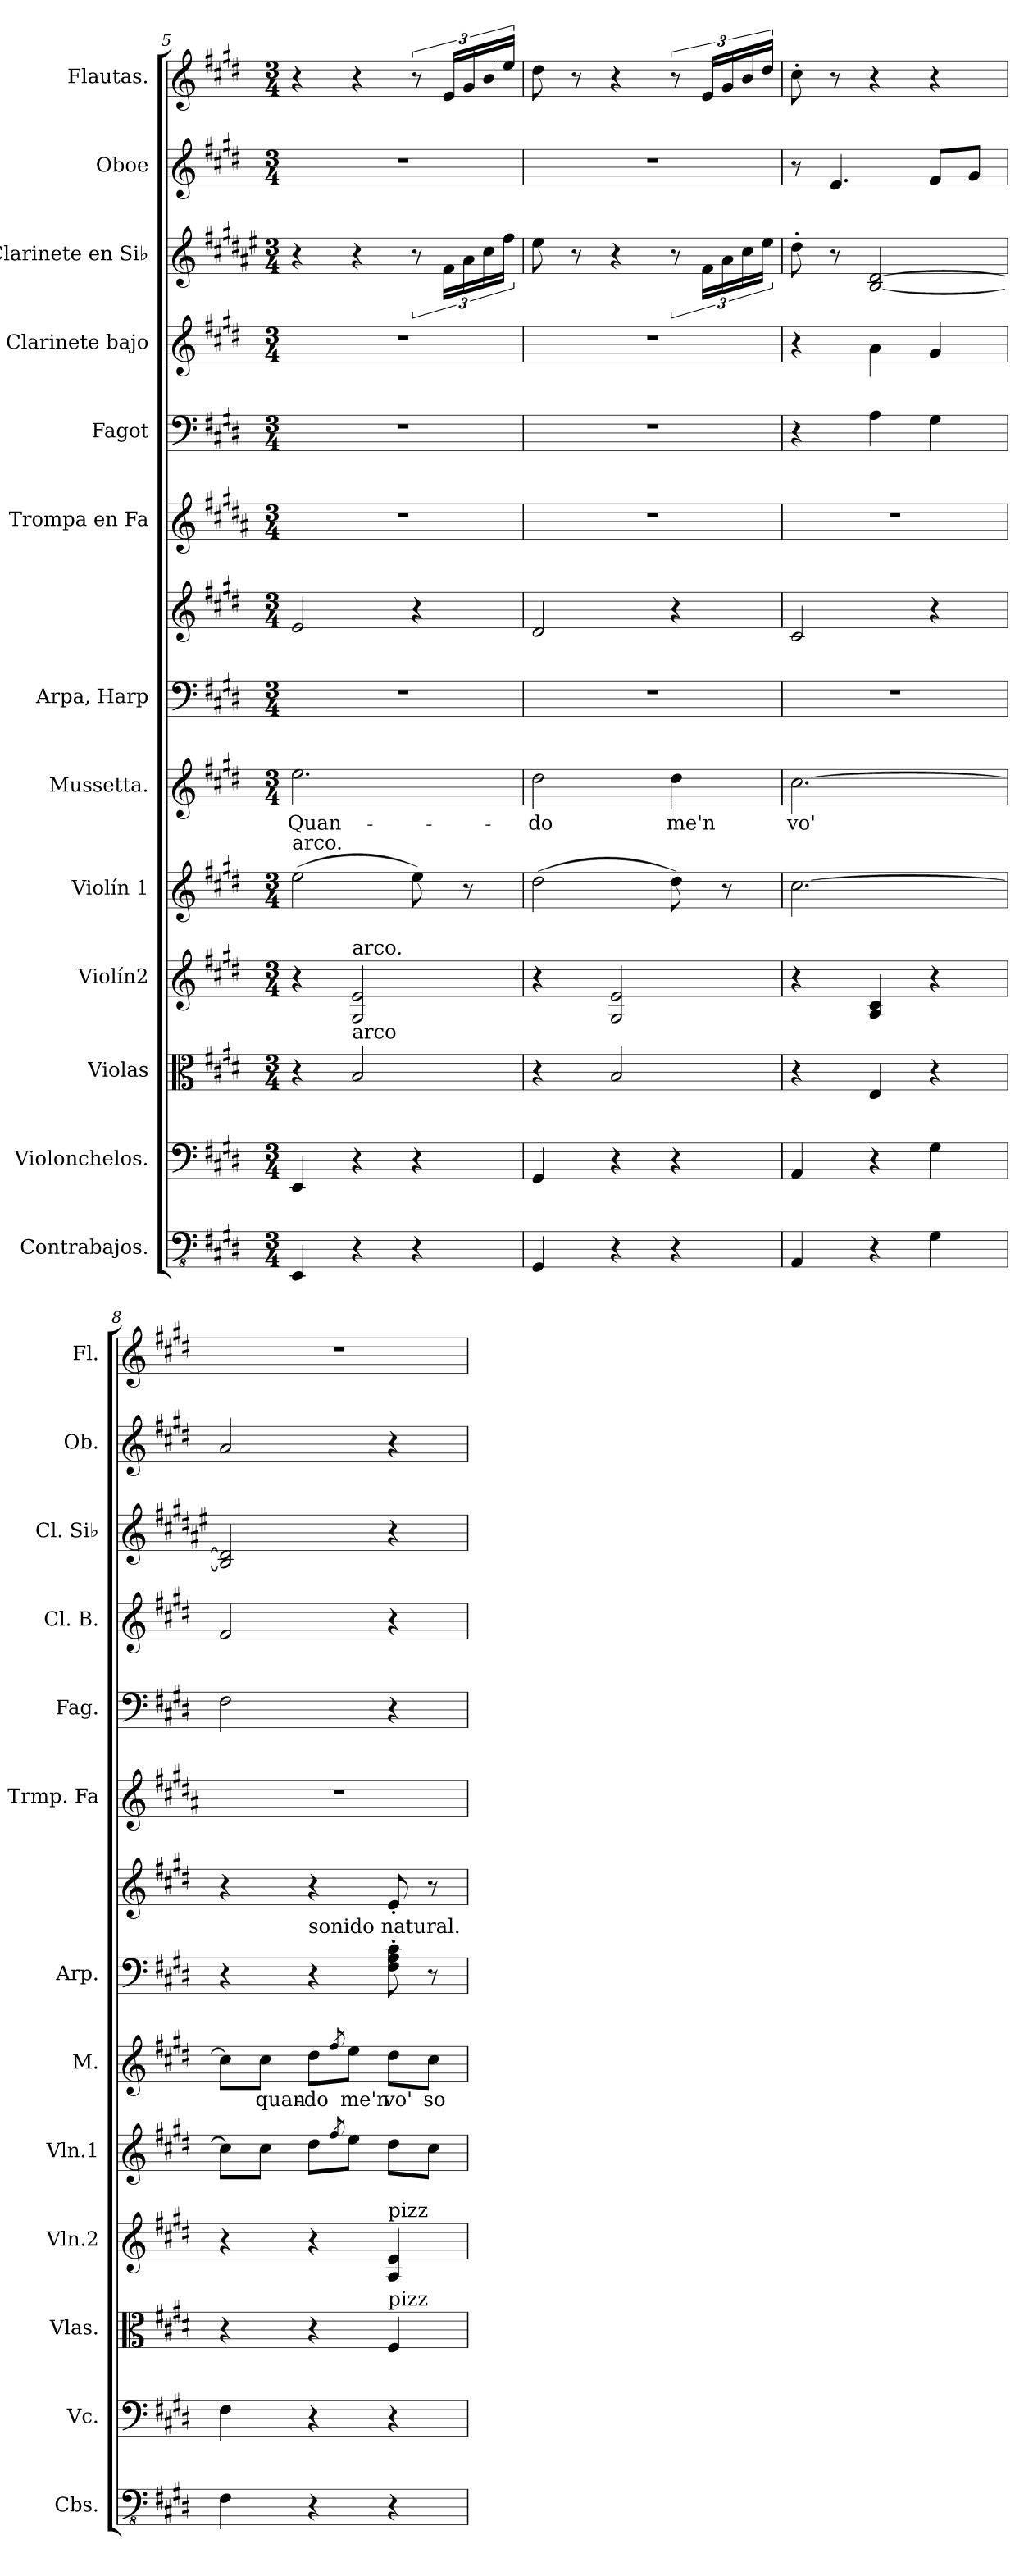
**kern	**kern	**kern	**kern	**kern	**kern	**text	**kern	**kern	**kern	**kern	**kern	**kern	**kern	**kern
*part13	*part12	*part11	*part10	*part9	*part8	*part8	*part7	*part7	*part6	*part5	*part4	*part3	*part2	*part1
*staff14	*staff13	*staff12	*staff11	*staff10	*staff9	*staff9	*staff8	*staff7	*staff6	*staff5	*staff4	*staff3	*staff2	*staff1
*I"Contrabajos.	*I"Violonchelos.	*I"Violas	*I"Violín2	*I"Violín 1	*I"Mussetta.	*	*I"Arpa, Harp	*	*I"Trompa en Fa	*I"Fagot	*I"Clarinete bajo	*I"Clarinete en Si♭	*I"Oboe	*I"Flautas.
*I'Cbs.	*I'Vc.	*I'Vlas.	*I'Vln.2	*I'Vln.1	*I'M.	*	*I'Arp.	*	*I'Trmp. Fa	*I'Fag.	*I'Cl. B.	*I'Cl. Si♭	*I'Ob.	*I'Fl.
!!LO:PB:g=z
*clefFv4	*clefF4	*clefC3	*clefG2	*clefG2	*clefG2	*	*clefF4	*clefG2	*clefG2	*clefF4	*clefG2	*clefG2	*clefG2	*clefG2
*	*	*	*	*	*	*	*	*	*ITrd4c7	*	*ITrd8c14	*ITrd1c2	*	*
*k[f#c#g#d#]	*k[f#c#g#d#]	*k[f#c#g#d#]	*k[f#c#g#d#]	*k[f#c#g#d#]	*k[f#c#g#d#]	*	*k[f#c#g#d#]	*k[f#c#g#d#]	*k[f#c#g#d#]	*k[f#c#g#d#]	*k[f#c#g#d#]	*k[f#c#g#d#]	*k[f#c#g#d#]	*k[f#c#g#d#]
*M3/4	*M3/4	*M3/4	*M3/4	*M3/4	*M3/4	*	*M3/4	*M3/4	*M3/4	*M3/4	*M3/4	*M3/4	*M3/4	*M3/4
=5	=5	=5	=5	=5	=5	=5	=5	=5	=5	=5	=5	=5	=5	=5
!	!	!	!	!LO:TX:a:t=arco.	!	!	!	!	!	!	!	!	!	!
4EEE/	4EE/	4r	4r	(2ee\	2.ee\	Quan-	2.r	2e/	2.r	2.r	2.r	4r	2.r	4r
!	!	!	!LO:TX:a:t=arco.	!	!	!	!	!	!	!	!	!	!	!
!	!	!LO:TX:a:t=arco	!	!	!	!	!	!	!	!	!	!	!	!
4r	4r	2B/	2G#/ 2e/	.	.	.	.	.	.	.	.	4r	.	4r
4r	4r	.	.	8ee\)	.	.	.	4r	.	.	.	12r	.	12r
.	.	.	.	.	.	.	.	.	.	.	.	24e\LL	.	24e/LL
.	.	.	.	8r	.	.	.	.	.	.	.	24g#\	.	24g#/
.	.	.	.	.	.	.	.	.	.	.	.	24b\	.	24b/
.	.	.	.	.	.	.	.	.	.	.	.	24ee\JJ	.	24ee/JJ
=6	=6	=6	=6	=6	=6	=6	=6	=6	=6	=6	=6	=6	=6	=6
4GGG#/	4GG#/	4r	4r	(2dd#\	2dd#\	-do	2.r	2d#/	2.r	2.r	2.r	8dd#\	2.r	8dd#\
.	.	.	.	.	.	.	.	.	.	.	.	8r	.	8r
4r	4r	2B/	2G#/ 2e/	.	.	.	.	.	.	.	.	4r	.	4r
4r	4r	.	.	8dd#\)	4dd#\	me'n	.	4r	.	.	.	12r	.	12r
.	.	.	.	.	.	.	.	.	.	.	.	24e\LL	.	24e/LL
.	.	.	.	8r	.	.	.	.	.	.	.	24g#\	.	24g#/
.	.	.	.	.	.	.	.	.	.	.	.	24b\	.	24b/
.	.	.	.	.	.	.	.	.	.	.	.	24dd#\JJ	.	24dd#/JJ
=7	=7	=7	=7	=7	=7	=7	=7	=7	=7	=7	=7	=7	=7	=7
4AAA/	4AA/	4r	4r	[2.cc#\	[2.cc#\	vo'	2.r	2c#/	2.r	4r	4r	8cc#'\	8r	8cc#'\
.	.	.	.	.	.	.	.	.	.	.	.	8r	4.e/	8r
4r	4r	4E/	4A/ 4c#/	.	.	.	.	.	.	4A\	4A\	[2A/ [2c#/	.	4r
4GG#\	4G#\	4r	4r	.	.	.	.	4r	.	4G#\	4G#/	.	8f#/L	4r
.	.	.	.	.	.	.	.	.	.	.	.	.	8g#/J	.
=8	=8	=8	=8	=8	=8	=8	=8	=8	=8	=8	=8	=8	=8	=8
4FF#\	4F#\	4r	4r	8cc#\L]	8cc#\L]	.	4r	4r	2.r	2F#\	2F#/	2A/] 2c#/]	2a/	2.r
.	.	.	.	8cc#\J	8cc#\J	quan-	.	.	.	.	.	.	.	.
!	!	!	!	!	!	!	!LO:TX:a:t=sonido natural.	!	!	!	!	!	!	!
4r	4r	4r	4r	8dd#\L	8dd#\L	-do	4r	4r	.	.	.	.	.	.
.	.	.	.	8qff#/	8qff#/	.	.	.	.	.	.	.	.	.
.	.	.	.	8ee\J	8ee\J	me'n	.	.	.	.	.	.	.	.
!	!	!	!LO:TX:a:t=pizz	!	!	!	!	!	!	!	!	!	!	!
!	!	!LO:TX:a:t=pizz	!	!	!	!	!	!	!	!	!	!	!	!
4r	4r	4F#/	4A/ 4e/	8dd#\L	8dd#\L	vo'	8F#\' 8A\' 8c#\'	8e'/	.	4r	4r	4r	4r	.
.	.	.	.	8cc#\J	8cc#\J	so-	8r	8r	.	.	.	.	.	.
=	=	=	=	=	=	=	=	=	=	=	=	=	=	=
*-	*-	*-	*-	*-	*-	*-	*-	*-	*-	*-	*-	*-	*-	*-
